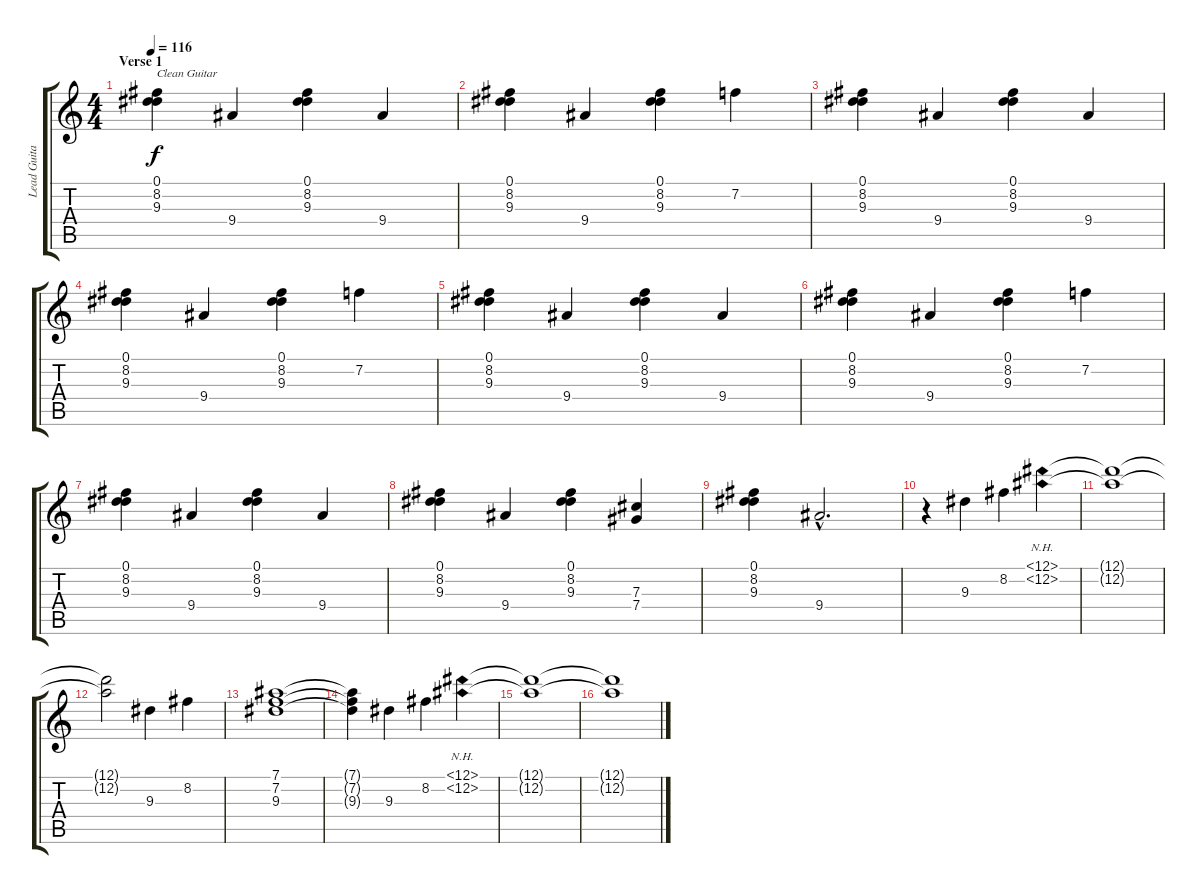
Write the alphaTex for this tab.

\track ("Lead Guitar" "Lead Guita") {instrument distortionguitar}
\staff {score tabs}
\tuning (Eb4 Bb3 Gb3 Db3 Ab2 Eb2) {hide}
\ts (4 4)
\section ("" "Verse 1")
\tempo 116
\clef g2
\ks c
(0.1 8.2 9.3).4{txt "Clean Guitar" dy f instrument electricguitarclean} 9.4.4 (0.1 8.2 9.3).4 9.4.4 |
(0.1 8.2 9.3).4 9.4.4 (0.1 8.2 9.3).4 7.2.4 |
(0.1 8.2 9.3).4 9.4.4 (0.1 8.2 9.3).4 9.4.4 |
(0.1 8.2 9.3).4 9.4.4 (0.1 8.2 9.3).4 7.2.4 |
(0.1 8.2 9.3).4 9.4.4 (0.1 8.2 9.3).4 9.4.4 |
(0.1 8.2 9.3).4 9.4.4 (0.1 8.2 9.3).4 7.2.4 |
(0.1 8.2 9.3).4 9.4.4 (0.1 8.2 9.3).4 9.4.4 |
(0.1 8.2 9.3).4 9.4.4 (0.1 8.2 9.3).4 (7.3 7.4).4 |
(0.1 8.2 9.3).4 9.4{hac}.2{d} |
r.4 9.3.4 8.2.4 (12.1{nh} 12.2{nh}).4 |
(12.1{t} 12.2{t}).1 |
(12.1{t} 12.2{t}).2 9.3.4 8.2.4 |
(7.1 7.2 9.3).1 |
(7.1{t} 7.2{t} 9.3{t}).4 9.3.4 8.2.4 (12.1{nh} 12.2{nh}).4 |
(12.1{t} 12.2{t}).1 |
(12.1{t} 12.2{t}).1
